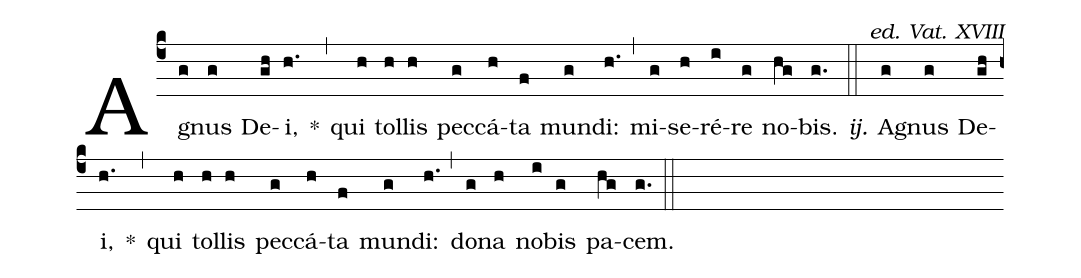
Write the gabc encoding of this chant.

commentary:ed. Vat. XVIII;
%%
(c4) Ag(g)nus(g) De(gh)i,(h.) *(,) qui(h) tol(h)lis(h) pec(g)cá(h)ta(f) mun(g)di:(h.) (,) mi(g)se(h)ré(i)re(g) no(hg)bis.(g.) <i>ij.</i>(::) Ag(g)nus(g) De(gh)i,(h.) *(,) qui(h) tol(h)lis(h) pec(g)cá(h)ta(f) mun(g)di:(h.) (,) do(g)na(h) no(i)bis(g) pa(hg)cem.(g.) (::)
